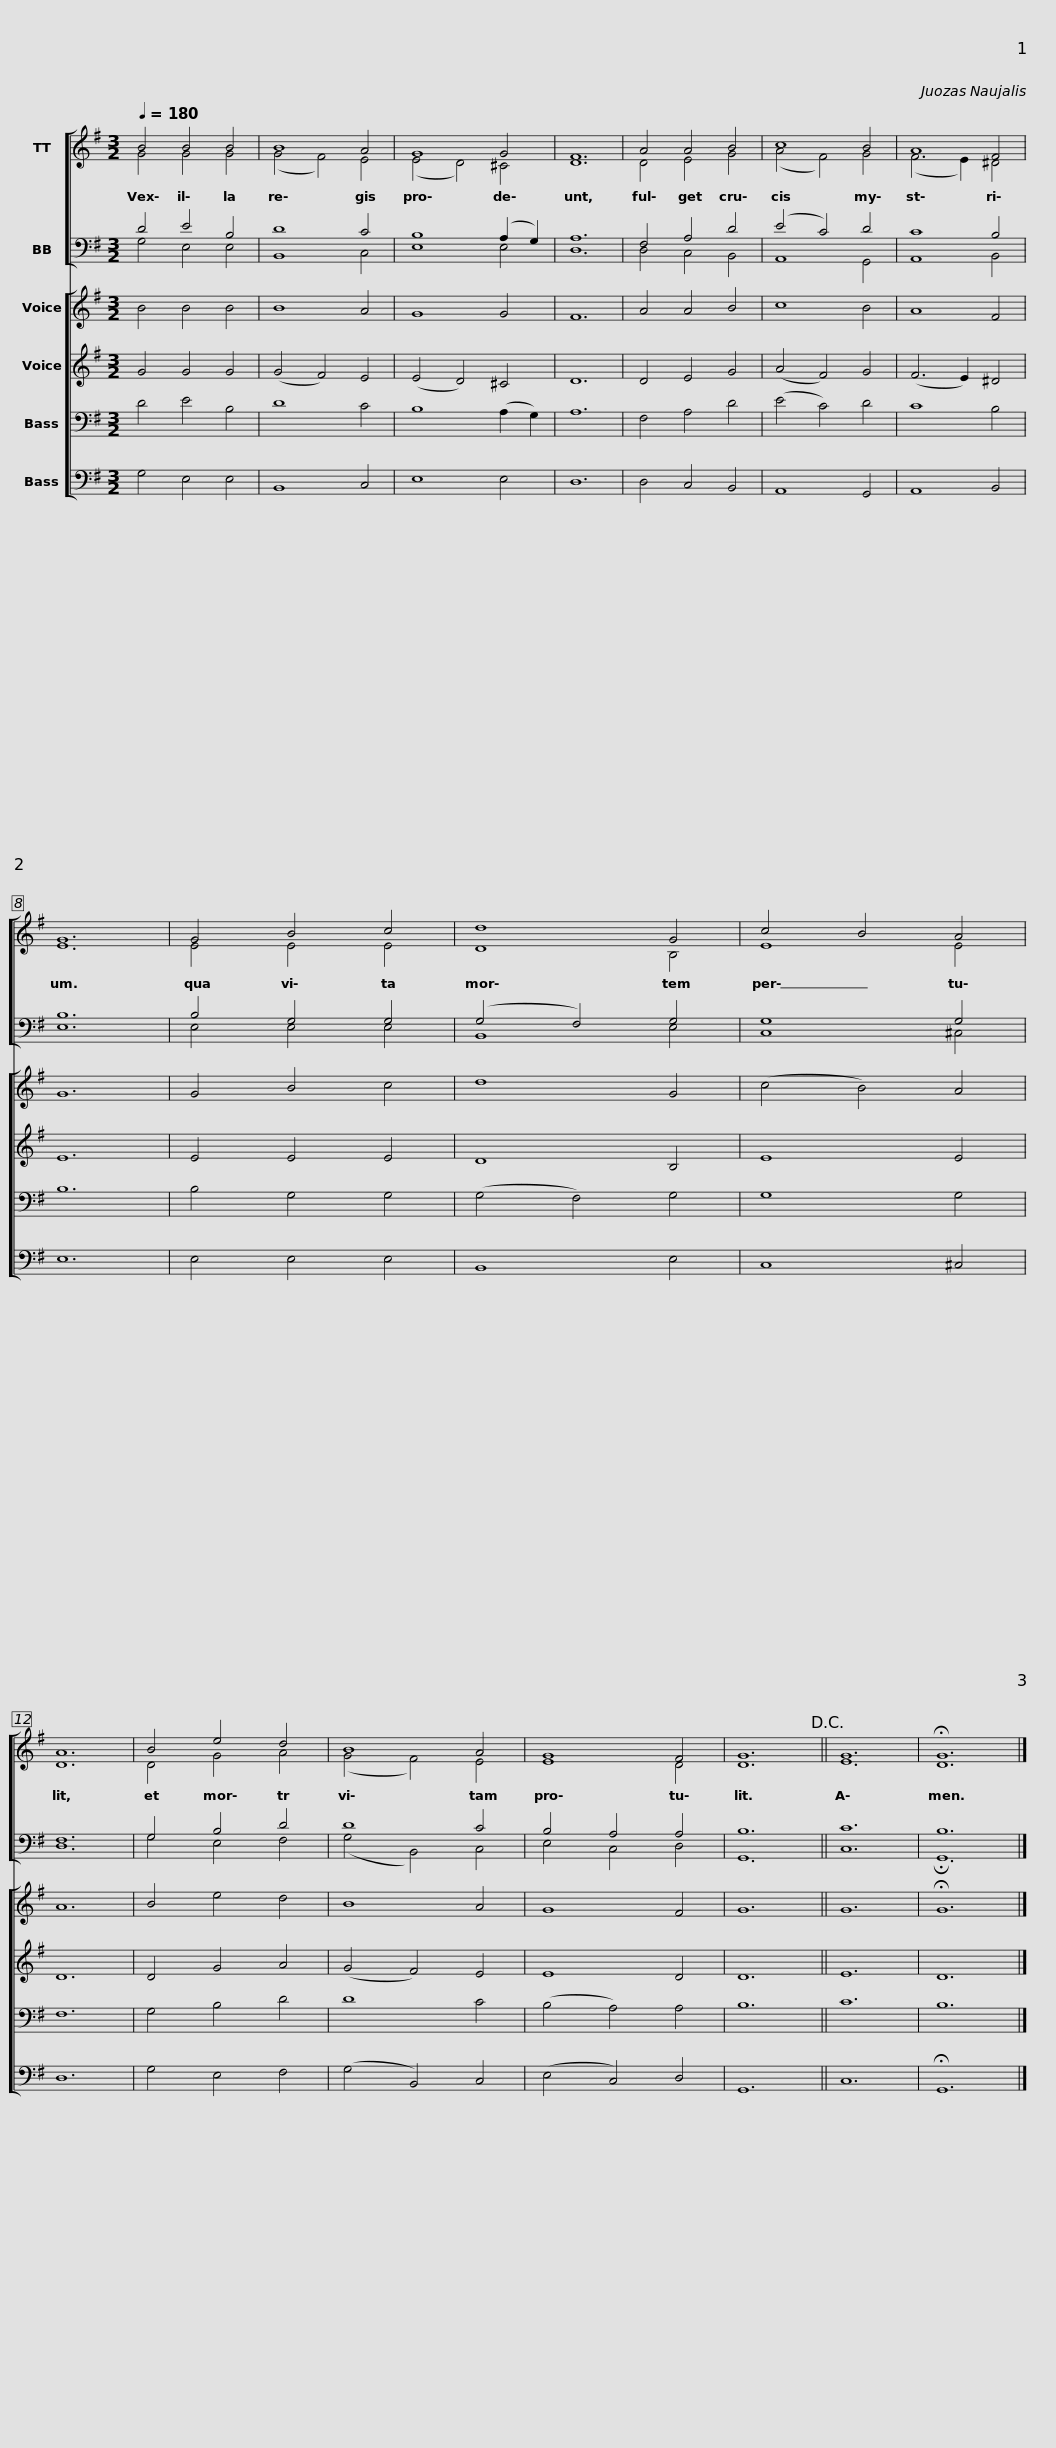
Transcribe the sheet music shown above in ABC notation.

X:1
%%score [ ( 1 2 ) ( 3 4 ) ] [ 5 6 7 8 ]
L:1/8
Q:1/4=180
M:3/2
I:linebreak $
K:G
V:1 treble
V:2 treble
V:3 bass
V:4 bass
V:5 treble
V:6 treble
V:7 bass
V:8 bass
V:1
 B4 B4 B4 | B8 A4 | G8 G4 | F12 | A4 A4 B4 | %5
 c8 B4 |$ A8 F4 | G12 | G4 B4 c4 | d8 G4 | %10
 c4 B4 A4 | A12 |$ B4 e4 d4 | B8 A4 | G8 F4 | %15
 G12!D.C.! || G12 | !fermata!G12 |] %18
V:2
 G4 G4 G4 | (G4 F4) E4 | (E4 D4) ^C4 | D12 | D4 E4 G4 | %5
 (A4 F4) G4 |$ (F6 E2) ^D4 | E12 | E4 E4 E4 | D8 B,4 | %10
 E8 E4 | D12 |$ D4 G4 A4 | (G4 F4) E4 | E8 D4 | %15
 D12 || E12 | D12 |] %18
V:3
 D4 E4 B,4 | D8 C4 | B,8 (A,2 G,2) | A,12 | F,4 A,4 D4 | %5
 (E4 C4) D4 |$ C8 B,4 | B,12 | B,4 G,4 G,4 | (G,4 F,4) G,4 | %10
 G,8 G,4 | F,12 |$ G,4 B,4 D4 | D8 C4 | B,4 A,4 A,4 | %15
 B,12 || C12 | B,12 |] %18
V:4
 G,4 E,4 E,4 | B,,8 C,4 | E,8 E,4 | D,12 | D,4 C,4 B,,4 | %5
 A,,8 G,,4 |$ A,,8 B,,4 | E,12 | E,4 E,4 E,4 | B,,8 E,4 | %10
 C,8 ^C,4 | D,12 |$ G,4 E,4 F,4 | (G,4 B,,4) C,4 | E,4 C,4 D,4 | %15
 G,,12 || C,12 | !fermata!G,,12 |] %18
V:5
 B4 B4 B4 | B8 A4 | G8 G4 | F12 | A4 A4 B4 | %5
 c8 B4 |$ A8 F4 | G12 | G4 B4 c4 | d8 G4 | %10
 (c4 B4) A4 | A12 |$ B4 e4 d4 | B8 A4 | G8 F4 | %15
 G12 || G12 | !fermata!G12 |] %18
V:6
 G4 G4 G4 | (G4 F4) E4 | (E4 D4) ^C4 | D12 | D4 E4 G4 | %5
 (A4 F4) G4 |$ (F6 E2) ^D4 | E12 | E4 E4 E4 | D8 B,4 | %10
 E8 E4 | D12 |$ D4 G4 A4 | (G4 F4) E4 | E8 D4 | %15
 D12 || E12 | D12 |] %18
V:7
 D4 E4 B,4 | D8 C4 | B,8 (A,2 G,2) | A,12 | F,4 A,4 D4 | %5
 (E4 C4) D4 |$ C8 B,4 | B,12 | B,4 G,4 G,4 | (G,4 F,4) G,4 | %10
 G,8 G,4 | F,12 |$ G,4 B,4 D4 | D8 C4 | (B,4 A,4) A,4 | %15
 B,12 || C12 | B,12 |] %18
V:8
 G,4 E,4 E,4 | B,,8 C,4 | E,8 E,4 | D,12 | D,4 C,4 B,,4 | %5
 A,,8 G,,4 |$ A,,8 B,,4 | E,12 | E,4 E,4 E,4 | B,,8 E,4 | %10
 C,8 ^C,4 | D,12 |$ G,4 E,4 F,4 | (G,4 B,,4) C,4 | (E,4 C,4) D,4 | %15
 G,,12 || C,12 | !fermata!G,,12 |] %18
